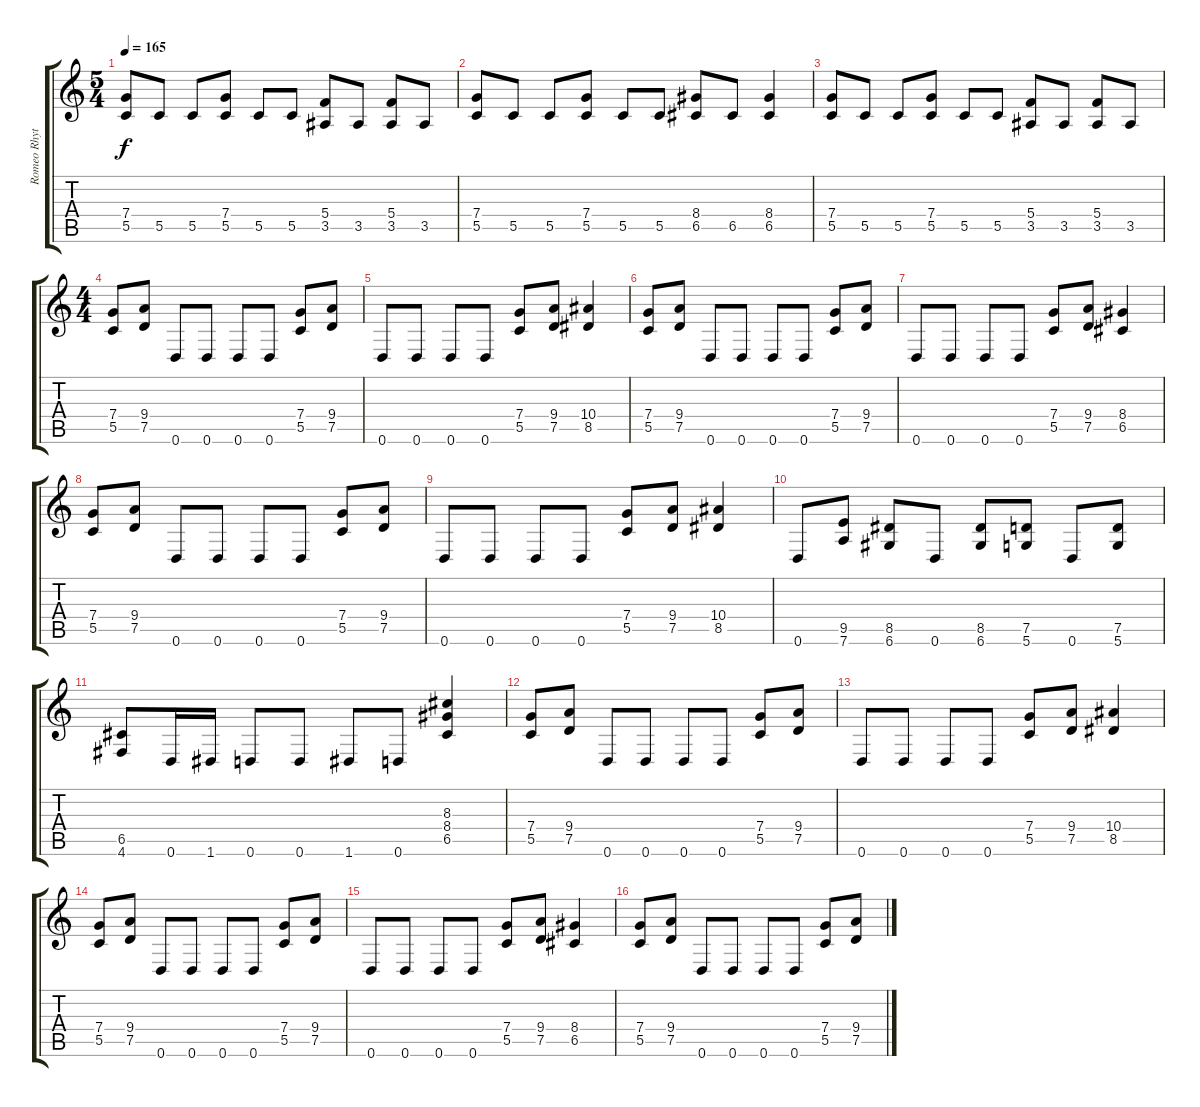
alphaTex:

\track ("Romeo Rhythim" "Romeo Rhyt") {instrument overdrivenguitar}
\staff {score tabs}
\tuning (D4 A3 F3 C3 G2 D2) {hide}
\ts (5 4)
\tempo 165
\clef g2
\ks c
(7.4 5.5).8{dy f} 5.5.8 5.5.8 (7.4 5.5).8 5.5.8 5.5.8 (5.4 3.5).8 3.5.8 (5.4 3.5).8 3.5.8 |
(7.4 5.5).8 5.5.8 5.5.8 (7.4 5.5).8 5.5.8 5.5.8 (8.4 6.5).8 6.5.8 (8.4 6.5).4 |
(7.4 5.5).8 5.5.8 5.5.8 (7.4 5.5).8 5.5.8 5.5.8 (5.4 3.5).8 3.5.8 (5.4 3.5).8 3.5.8 |
\ts (4 4)
(7.4 5.5).8 (9.4 7.5).8 0.6.8 0.6.8 0.6.8 0.6.8 (7.4 5.5).8 (9.4 7.5).8 |
0.6.8 0.6.8 0.6.8 0.6.8 (7.4 5.5).8 (9.4 7.5).8 (10.4 8.5).4 |
(7.4 5.5).8 (9.4 7.5).8 0.6.8 0.6.8 0.6.8 0.6.8 (7.4 5.5).8 (9.4 7.5).8 |
0.6.8 0.6.8 0.6.8 0.6.8 (7.4 5.5).8 (9.4 7.5).8 (8.4 6.5).4 |
(7.4 5.5).8 (9.4 7.5).8 0.6.8 0.6.8 0.6.8 0.6.8 (7.4 5.5).8 (9.4 7.5).8 |
0.6.8 0.6.8 0.6.8 0.6.8 (7.4 5.5).8 (9.4 7.5).8 (10.4 8.5).4 |
0.6.8 (9.5 7.6).8 (8.5 6.6).8 0.6.8 (8.5 6.6).8 (7.5 5.6).8 0.6.8 (7.5 5.6).8 |
(6.5 4.6).8 0.6.16 1.6.16 0.6.8 0.6.8 1.6.8 0.6.8 (8.3 8.4 6.5).4 |
(7.4 5.5).8 (9.4 7.5).8 0.6.8 0.6.8 0.6.8 0.6.8 (7.4 5.5).8 (9.4 7.5).8 |
0.6.8 0.6.8 0.6.8 0.6.8 (7.4 5.5).8 (9.4 7.5).8 (10.4 8.5).4 |
(7.4 5.5).8 (9.4 7.5).8 0.6.8 0.6.8 0.6.8 0.6.8 (7.4 5.5).8 (9.4 7.5).8 |
0.6.8 0.6.8 0.6.8 0.6.8 (7.4 5.5).8 (9.4 7.5).8 (8.4 6.5).4 |
(7.4 5.5).8 (9.4 7.5).8 0.6.8 0.6.8 0.6.8 0.6.8 (7.4 5.5).8 (9.4 7.5).8
